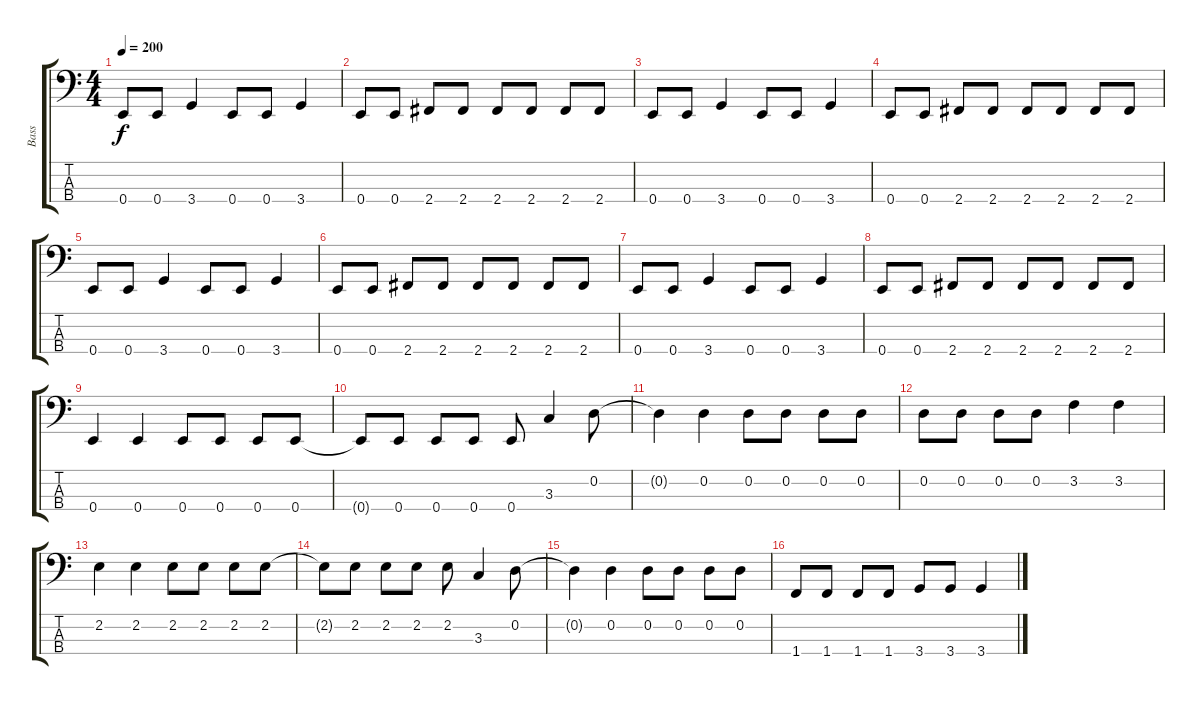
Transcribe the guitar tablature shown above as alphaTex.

\track ("Bass" "Bass") {instrument electricbasspick}
\staff {score tabs}
\tuning (G2 D2 A1 E1) {hide}
\ts (4 4)
\tempo 200
\clef f4
\ks c
0.4.8{dy f} 0.4.8 3.4.4 0.4.8 0.4.8 3.4.4 |
0.4.8 0.4.8 2.4.8 2.4.8 2.4.8 2.4.8 2.4.8 2.4.8 |
0.4.8 0.4.8 3.4.4 0.4.8 0.4.8 3.4.4 |
0.4.8 0.4.8 2.4.8 2.4.8 2.4.8 2.4.8 2.4.8 2.4.8 |
0.4.8 0.4.8 3.4.4 0.4.8 0.4.8 3.4.4 |
0.4.8 0.4.8 2.4.8 2.4.8 2.4.8 2.4.8 2.4.8 2.4.8 |
0.4.8 0.4.8 3.4.4 0.4.8 0.4.8 3.4.4 |
0.4.8 0.4.8 2.4.8 2.4.8 2.4.8 2.4.8 2.4.8 2.4.8 |
0.4.4 0.4.4 0.4.8 0.4.8 0.4.8 0.4.8 |
0.4{t}.8 0.4.8 0.4.8 0.4.8 0.4.8 3.3.4 0.2.8 |
0.2{t}.4 0.2.4 0.2.8 0.2.8 0.2.8 0.2.8 |
0.2.8 0.2.8 0.2.8 0.2.8 3.2.4 3.2.4 |
2.2.4 2.2.4 2.2.8 2.2.8 2.2.8 2.2.8 |
2.2{t}.8 2.2.8 2.2.8 2.2.8 2.2.8 3.3.4 0.2.8 |
0.2{t}.4 0.2.4 0.2.8 0.2.8 0.2.8 0.2.8 |
1.4.8 1.4.8 1.4.8 1.4.8 3.4.8 3.4.8 3.4.4
